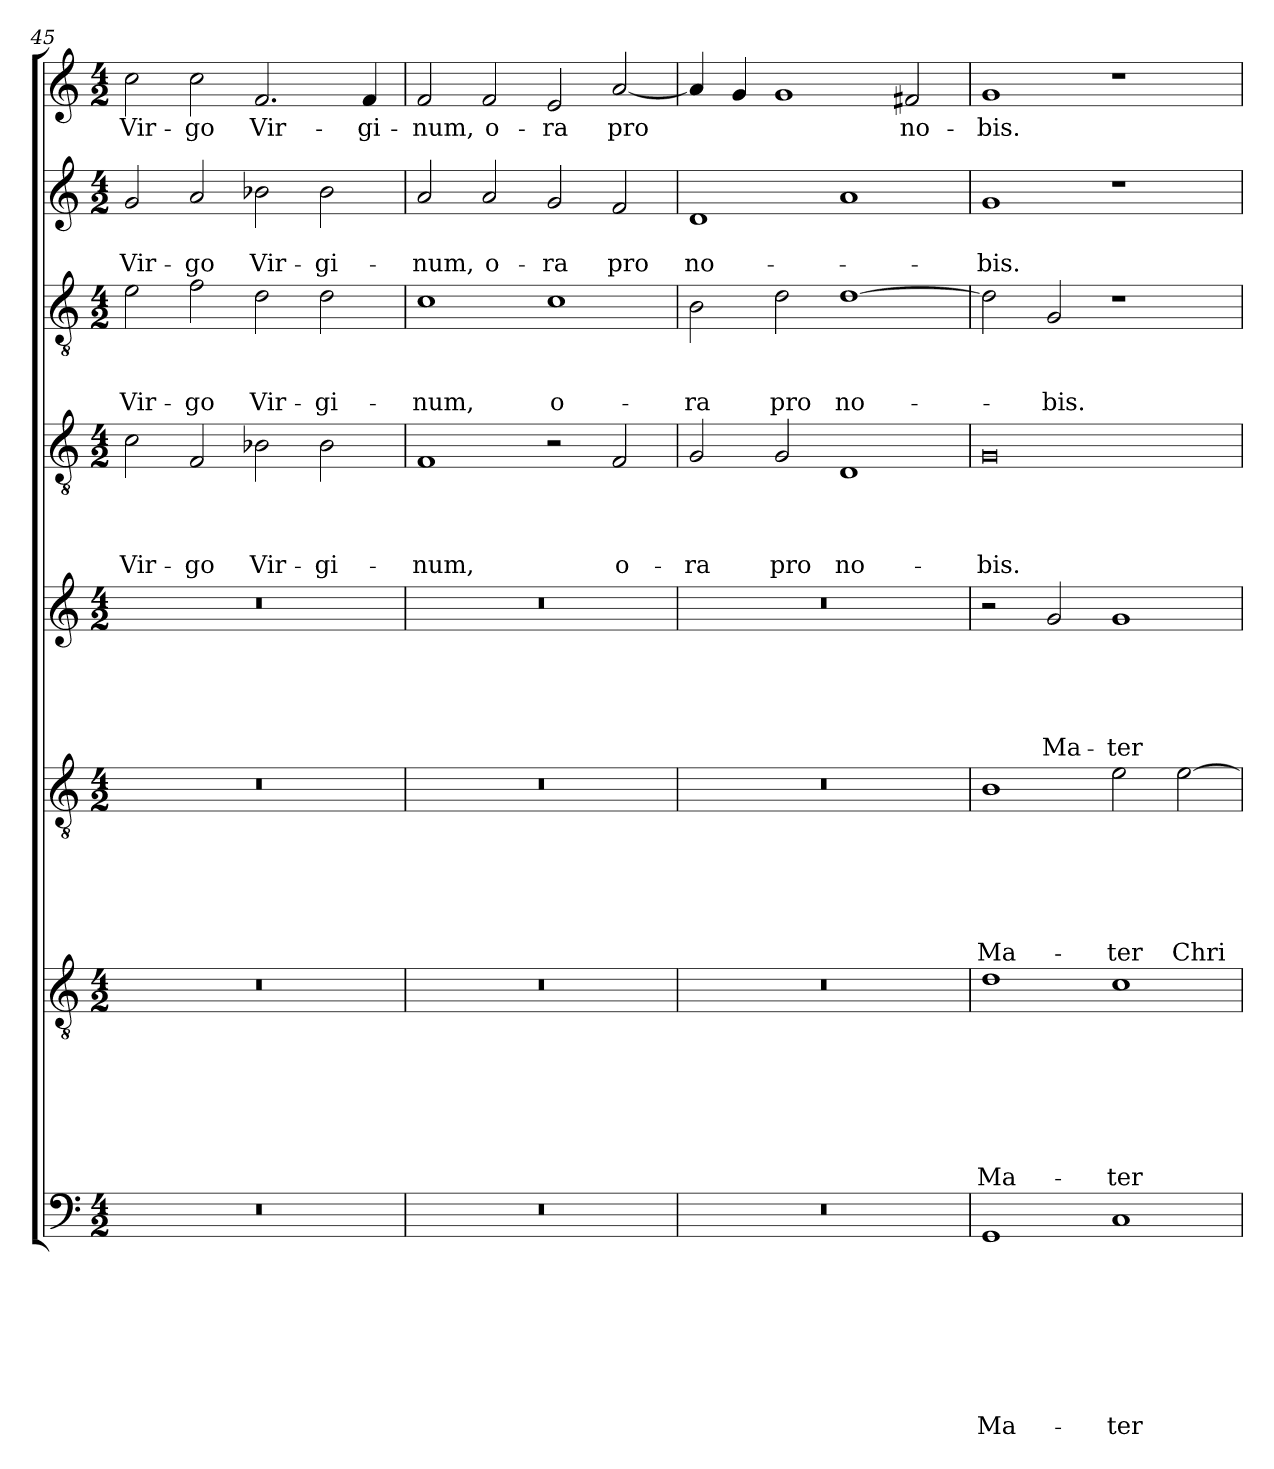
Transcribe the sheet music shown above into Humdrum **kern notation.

**kern	**text	**text	**text	**text	**text	**text	**text	**text	**kern	**text	**text	**text	**text	**text	**text	**text	**kern	**text	**text	**text	**text	**text	**text	**kern	**text	**text	**text	**text	**text	**kern	**text	**text	**text	**text	**kern	**text	**text	**text	**kern	**text	**text	**kern	**text
*part8	*part8	*part8	*part8	*part8	*part8	*part8	*part8	*part8	*part7	*part7	*part7	*part7	*part7	*part7	*part7	*part7	*part6	*part6	*part6	*part6	*part6	*part6	*part6	*part5	*part5	*part5	*part5	*part5	*part5	*part4	*part4	*part4	*part4	*part4	*part3	*part3	*part3	*part3	*part2	*part2	*part2	*part1	*part1
*staff8	*staff8	*staff8	*staff8	*staff8	*staff8	*staff8	*staff8	*staff8	*staff7	*staff7	*staff7	*staff7	*staff7	*staff7	*staff7	*staff7	*staff6	*staff6	*staff6	*staff6	*staff6	*staff6	*staff6	*staff5	*staff5	*staff5	*staff5	*staff5	*staff5	*staff4	*staff4	*staff4	*staff4	*staff4	*staff3	*staff3	*staff3	*staff3	*staff2	*staff2	*staff2	*staff1	*staff1
*clefF4	*	*	*	*	*	*	*	*	*clefGv2	*	*	*	*	*	*	*	*clefGv2	*	*	*	*	*	*	*clefG2	*	*	*	*	*	*clefGv2	*	*	*	*	*clefGv2	*	*	*	*clefG2	*	*	*clefG2	*
*k[]	*	*	*	*	*	*	*	*	*k[]	*	*	*	*	*	*	*	*k[]	*	*	*	*	*	*	*k[]	*	*	*	*	*	*k[]	*	*	*	*	*k[]	*	*	*	*k[]	*	*	*k[]	*
*C:	*	*	*	*	*	*	*	*	*C:	*	*	*	*	*	*	*	*C:	*	*	*	*	*	*	*C:	*	*	*	*	*	*C:	*	*	*	*	*C:	*	*	*	*C:	*	*	*C:	*
*M4/2	*	*	*	*	*	*	*	*	*M4/2	*	*	*	*	*	*	*	*M4/2	*	*	*	*	*	*	*M4/2	*	*	*	*	*	*M4/2	*	*	*	*	*M4/2	*	*	*	*M4/2	*	*	*M4/2	*
=45	=45	=45	=45	=45	=45	=45	=45	=45	=45	=45	=45	=45	=45	=45	=45	=45	=45	=45	=45	=45	=45	=45	=45	=45	=45	=45	=45	=45	=45	=45	=45	=45	=45	=45	=45	=45	=45	=45	=45	=45	=45	=45	=45
0r	.	.	.	.	.	.	.	.	0r	.	.	.	.	.	.	.	0r	.	.	.	.	.	.	0r	.	.	.	.	.	2c\	.	.	.	Vir-	2e\	.	.	Vir-	2g/	.	Vir-	2cc\	Vir-
.	.	.	.	.	.	.	.	.	.	.	.	.	.	.	.	.	.	.	.	.	.	.	.	.	.	.	.	.	.	2F/	.	.	.	-go	2f\	.	.	-go	2a/	.	-go	2cc\	-go
.	.	.	.	.	.	.	.	.	.	.	.	.	.	.	.	.	.	.	.	.	.	.	.	.	.	.	.	.	.	2B-X\	.	.	.	Vir-	2d\	.	.	Vir-	2b-X\	.	Vir-	2.f/	Vir-
.	.	.	.	.	.	.	.	.	.	.	.	.	.	.	.	.	.	.	.	.	.	.	.	.	.	.	.	.	.	2B-\	.	.	.	-gi-	2d\	.	.	-gi-	2b-\	.	-gi-	.	.
.	.	.	.	.	.	.	.	.	.	.	.	.	.	.	.	.	.	.	.	.	.	.	.	.	.	.	.	.	.	.	.	.	.	.	.	.	.	.	.	.	.	4f/	-gi-
=46	=46	=46	=46	=46	=46	=46	=46	=46	=46	=46	=46	=46	=46	=46	=46	=46	=46	=46	=46	=46	=46	=46	=46	=46	=46	=46	=46	=46	=46	=46	=46	=46	=46	=46	=46	=46	=46	=46	=46	=46	=46	=46	=46
0r	.	.	.	.	.	.	.	.	0r	.	.	.	.	.	.	.	0r	.	.	.	.	.	.	0r	.	.	.	.	.	1F	.	.	.	-num,	1c	.	.	-num,	2a/	.	-num,	2f/	-num,
.	.	.	.	.	.	.	.	.	.	.	.	.	.	.	.	.	.	.	.	.	.	.	.	.	.	.	.	.	.	.	.	.	.	.	.	.	.	.	2a/	.	o-	2f/	o-
.	.	.	.	.	.	.	.	.	.	.	.	.	.	.	.	.	.	.	.	.	.	.	.	.	.	.	.	.	.	2r	.	.	.	.	1c	.	.	o-	2g/	.	-ra	2e/	-ra
.	.	.	.	.	.	.	.	.	.	.	.	.	.	.	.	.	.	.	.	.	.	.	.	.	.	.	.	.	.	2F/	.	.	.	o-	.	.	.	.	2f/	.	pro	[2a/	pro
=47	=47	=47	=47	=47	=47	=47	=47	=47	=47	=47	=47	=47	=47	=47	=47	=47	=47	=47	=47	=47	=47	=47	=47	=47	=47	=47	=47	=47	=47	=47	=47	=47	=47	=47	=47	=47	=47	=47	=47	=47	=47	=47	=47
0r	.	.	.	.	.	.	.	.	0r	.	.	.	.	.	.	.	0r	.	.	.	.	.	.	0r	.	.	.	.	.	2G/	.	.	.	-ra	2B\	.	.	-ra	1d	.	no-	4a/]	.
.	.	.	.	.	.	.	.	.	.	.	.	.	.	.	.	.	.	.	.	.	.	.	.	.	.	.	.	.	.	.	.	.	.	.	.	.	.	.	.	.	.	4g/	.
.	.	.	.	.	.	.	.	.	.	.	.	.	.	.	.	.	.	.	.	.	.	.	.	.	.	.	.	.	.	2G/	.	.	.	pro	2d\	.	.	pro	.	.	.	1g	.
.	.	.	.	.	.	.	.	.	.	.	.	.	.	.	.	.	.	.	.	.	.	.	.	.	.	.	.	.	.	1D	.	.	.	no-	[1d	.	.	no-	1a	.	.	.	.
.	.	.	.	.	.	.	.	.	.	.	.	.	.	.	.	.	.	.	.	.	.	.	.	.	.	.	.	.	.	.	.	.	.	.	.	.	.	.	.	.	.	2f#X/	no-
=48	=48	=48	=48	=48	=48	=48	=48	=48	=48	=48	=48	=48	=48	=48	=48	=48	=48	=48	=48	=48	=48	=48	=48	=48	=48	=48	=48	=48	=48	=48	=48	=48	=48	=48	=48	=48	=48	=48	=48	=48	=48	=48	=48
1GG	.	.	.	.	.	.	.	Ma-	1d	.	.	.	.	.	.	Ma-	1B	.	.	.	.	.	Ma-	2r	.	.	.	.	.	0G	.	.	.	-bis.	2d\]	.	.	.	1g	.	-bis.	1g	-bis.
.	.	.	.	.	.	.	.	.	.	.	.	.	.	.	.	.	.	.	.	.	.	.	.	2g/	.	.	.	.	Ma-	.	.	.	.	.	2G/	.	.	-bis.	.	.	.	.	.
1C	.	.	.	.	.	.	.	-ter	1c	.	.	.	.	.	.	-ter	2e\	.	.	.	.	.	-ter	1g	.	.	.	.	-ter	.	.	.	.	.	1r	.	.	.	1r	.	.	1r	.
.	.	.	.	.	.	.	.	.	.	.	.	.	.	.	.	.	[2e\	.	.	.	.	.	Chri-	.	.	.	.	.	.	.	.	.	.	.	.	.	.	.	.	.	.	.	.
=	=	=	=	=	=	=	=	=	=	=	=	=	=	=	=	=	=	=	=	=	=	=	=	=	=	=	=	=	=	=	=	=	=	=	=	=	=	=	=	=	=	=	=
*-	*-	*-	*-	*-	*-	*-	*-	*-	*-	*-	*-	*-	*-	*-	*-	*-	*-	*-	*-	*-	*-	*-	*-	*-	*-	*-	*-	*-	*-	*-	*-	*-	*-	*-	*-	*-	*-	*-	*-	*-	*-	*-	*-
